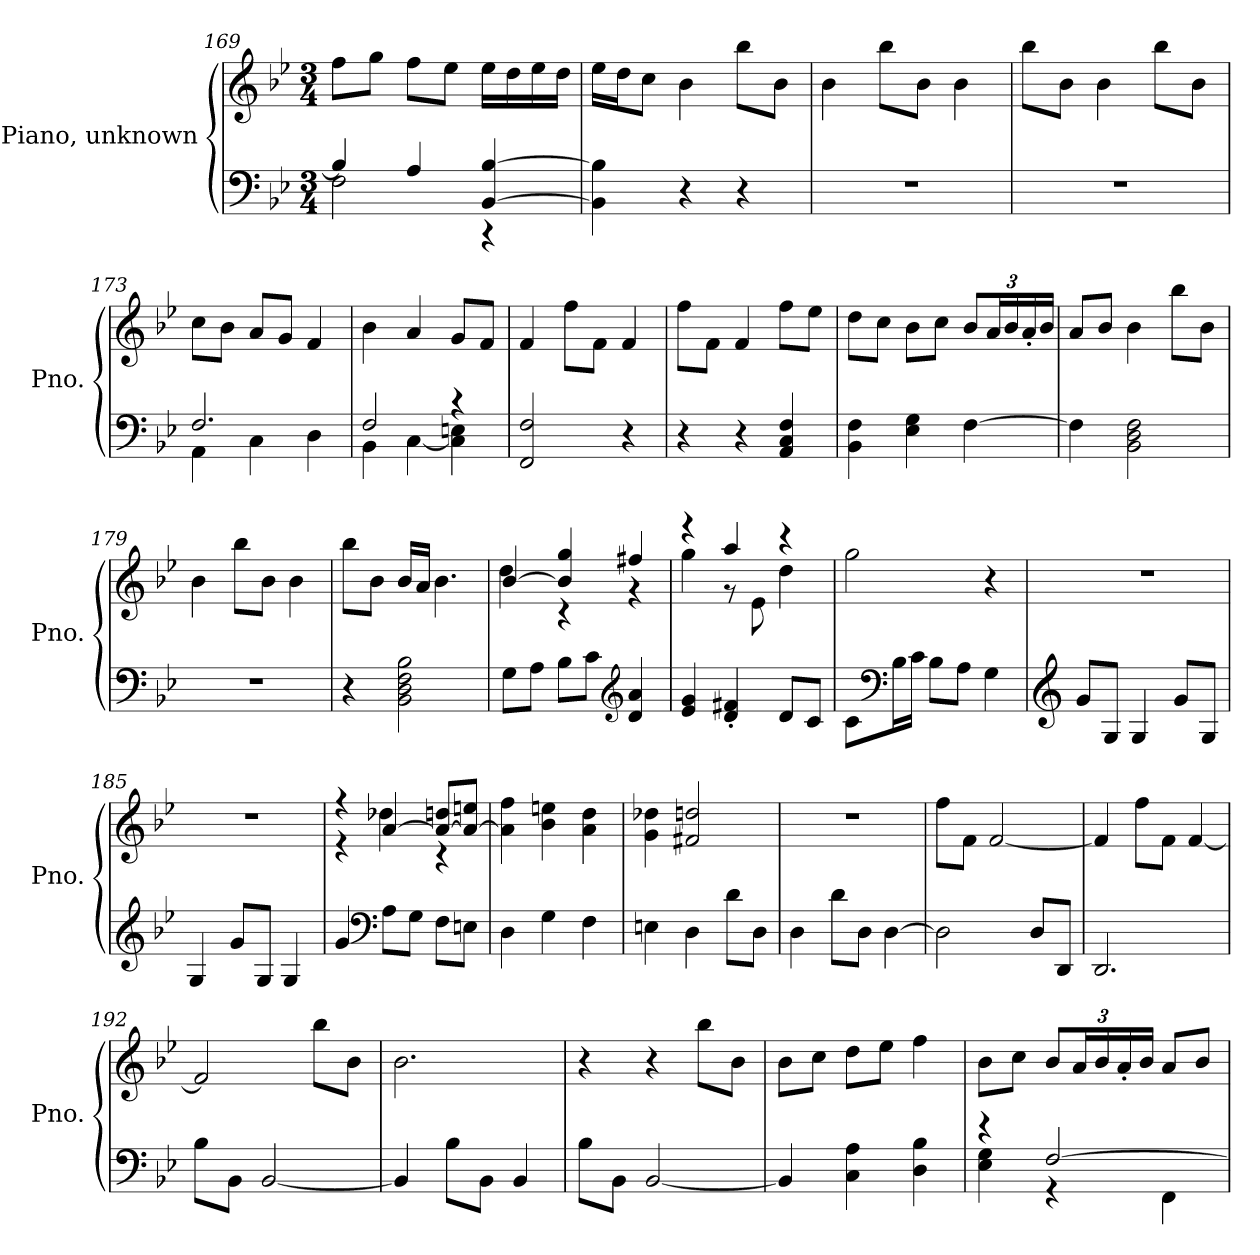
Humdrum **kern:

**kern	**kern
*part1	*part1
*staff2	*staff1
*I"Piano, unknown	*
*I'Pno.	*
*clefF4	*clefG2
*k[b-e-]	*k[b-e-]
*M3/4	*M3/4
=169	=169
*^	*
4B-/]	2F\	8ff\L
.	.	8gg\J
4A/	.	8ff\L
.	.	8ee-\J
[4BB-/ [4B-/	4r	16ee-\LL
.	.	16dd\
.	.	16ee-\
.	.	16dd\JJ
*v	*v	*
=170	=170
4BB-\] 4B-\]	16ee-\LL
.	16dd\J
.	8cc\J
4r	4b-\
4r	8bb-\L
.	8b-\J
=171	=171
2.r	4b-\
.	8bb-\L
.	8b-\J
.	4b-\
=172	=172
2.r	8bb-\L
.	8b-\J
.	4b-\
.	8bb-\L
.	8b-\J
=173	=173
*^	*
2.F/	4AA\	8cc\L
.	.	8b-\J
.	4C\	8a/L
.	.	8g/J
.	4D\	4f/
!!LO:PB:g=z
=174	=174	=174
2F/	4BB-\	4b-\
.	[4C\	4a/
4r	4C\] 4En\	8g/L
.	.	8f/J
*v	*v	*
=175	=175
2FF/ 2F/	4f/
.	8ff\L
.	8f\J
4r	4f/
=176	=176
4r	8ff\L
.	8f\J
4r	4f/
4AA/ 4C/ 4F/	8ff\L
.	8ee-\J
=177	=177
4BB-\ 4F\	8dd\L
.	8cc\J
4E-\ 4G\	8b-\L
.	8cc\J
*	*Xbrackettup
[4F\	12b-/L
.	24a/L
.	24b-/
.	24a'/
.	24b-/JJ
=178	=178
4F\]	8a/L
.	8b-/J
2BB-\ 2D\ 2F\	4b-\
.	8bb-\L
.	8b-\J
=179	=179
2.r	4b-\
.	8bb-\L
.	8b-\J
.	4b-\
=180	=180
4r	8bb-\L
.	8b-\J
2BB-\ 2D\ 2F\ 2B-\	16b-/LL
.	16a/JJ
.	4.b-\
!!LO:LB:g=z
=181	=181
*	*^
8G\L	[4b-/	4dd\
8A\J	.	.
8B-\L	4b-/] 4gg/	4r
8c\J	.	.
*clefG2	*	*
4d/ 4a/	4ff#X/	4r
=182	=182	=182
4e-/ 4g/	4r	4gg\
4d/' 4f#X/'	4aa/	8r
.	.	8e-\
8d/L	4r	4dd\
8c/J	.	.
*	*v	*v
=183	=183
8c\L	2gg\
*clefF4	*
16B-\L	.
16c\JJ	.
8B-\L	.
8A\J	.
4G\	4r
=184	=184
*clefG2	*
8g/L	2.r
8G/J	.
4G/	.
8g/L	.
8G/J	.
=185	=185
4G/	2.r
8g/L	.
8G/J	.
4G/	.
=186	=186
*	*^
4g/	4r	4r
*clefF4	*	*
8A\L	[4a/	4dd-X\
8G\J	.	.
8F\L	8a/_ 8ddn/L	4r
8En\J	8a/_ 8een/J	.
*	*v	*v
!!LO:LB:g=z
=187	=187
4D\	4a\] 4ff\
4G\	4b-\ 4een\
4F\	4a\ 4dd\
=188	=188
4En\	4g\ 4dd-X\
4D\	2f#X/ 2ddn/
8d\L	.
8D\J	.
=189	=189
4D\	2.r
8d\L	.
8D\J	.
[4D\	.
=190	=190
2D\]	8ff\L
.	8f\J
.	[2f/
8D/L	.
8DD/J	.
=191	=191
2.DD/	4f/]
.	8ff\L
.	8f\J
.	[4f/
=192	=192
8B-\L	2f/]
8BB-\J	.
[2BB-/	.
.	8bb-\L
.	8b-\J
=193	=193
4BB-/]	2.b-\
8B-\L	.
8BB-\J	.
4BB-/	.
=194	=194
8B-\L	4r
8BB-\J	.
[2BB-/	4r
.	8bb-\L
.	8b-\J
!!LO:LB:g=z
=195	=195
4BB-/]	8b-\L
.	8cc\J
4C\ 4A\	8dd\L
.	8ee-\J
4D\ 4B-\	4ff\
=196	=196
*^	*
4r	4E-\ 4G\	8b-\L
.	.	8cc\J
[2F/	4r	12b-/L
.	.	24a/L
.	.	24b-/
.	.	24a'/
.	.	24b-/JJ
.	4FF\	8a/L
.	.	8b-/J
*v	*v	*
=	=
*-	*-
